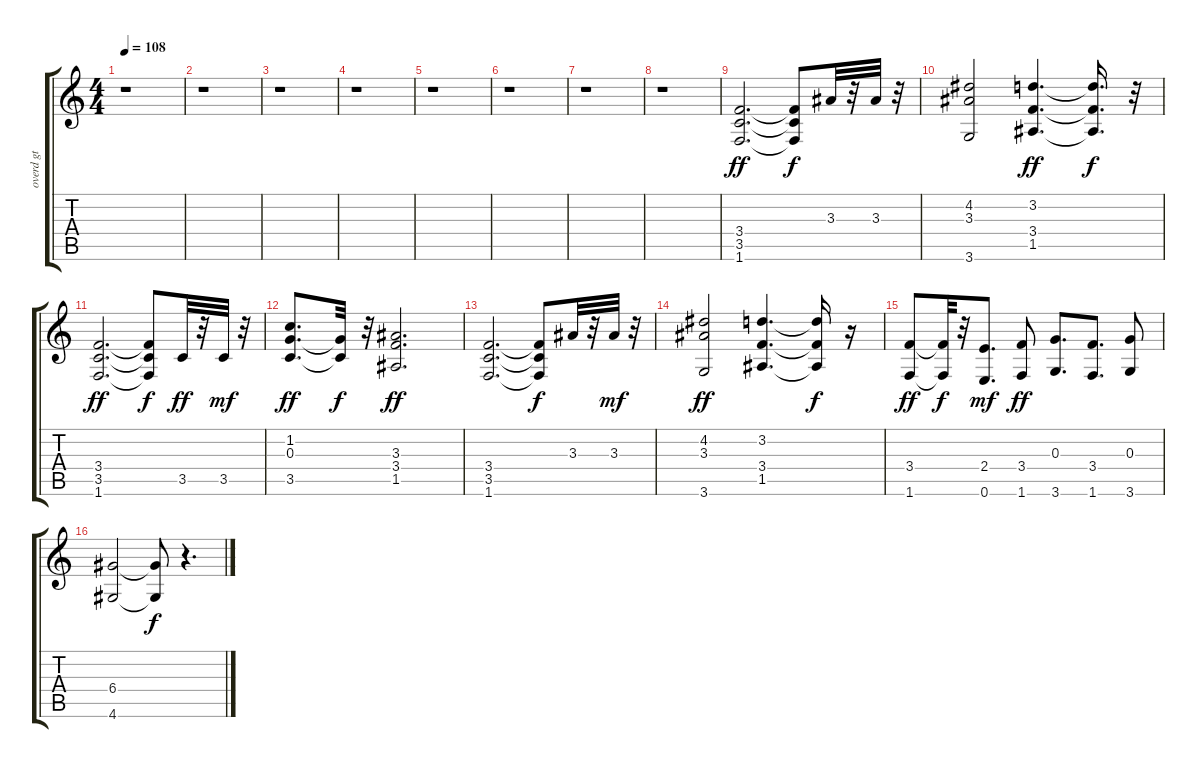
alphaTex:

\track ("overd gt" "overd gt") {instrument overdrivenguitar}
\staff {score tabs}
\tuning (E4 B3 G3 D3 A2 E2) {hide}
\ts (4 4)
\tempo 108
\clef g2
\ks c
r.1{dy f} |
r.1 |
r.1 |
r.1 |
r.1 |
r.1 |
r.1 |
r.1 |
(3.4 3.5 1.6).2{d dy ff} (3.4{t} 3.5{t} 1.6{t}).8{dy f} 3.3.32 r.32 3.3.32 r.32 |
(4.2 3.3 3.6).2 (3.2 3.4 1.5).4{d dy ff} (3.2{t} 3.4{t} 1.5{t}).16{d dy f} r.32 |
(3.4 3.5 1.6).2{d dy ff} (3.4{t} 3.5{t} 1.6{t}).8{dy f} 3.5.32{dy ff} r.32 3.5.32{dy mf} r.32 |
(1.2 0.3 3.5).8{d dy ff} (0.3{t} 3.5{t}).32{dy f} r.32 (3.3 3.4 1.5).2{d dy ff} |
(3.4 3.5 1.6).2{d} (3.4{t} 3.5{t} 1.6{t}).8{dy f} 3.3.32 r.32 3.3.32{dy mf} r.32 |
(4.2 3.3 3.6).2{dy ff} (3.2 3.4 1.5).4{d} (3.2{t} 3.4{t} 1.5{t}).16{dy f} r.16 |
(3.4 1.6).8{dy ff} (3.4{t} 1.6{t}).32{dy f} r.32 (2.4 0.6).8{d dy mf} (3.4 1.6).8{dy ff} (0.3 3.6).8{d} (3.4 1.6).8{d} (0.3 3.6).8 |
(6.4 4.6).2 (6.4{t} 4.6{t}).8{dy f} r.4{d}
